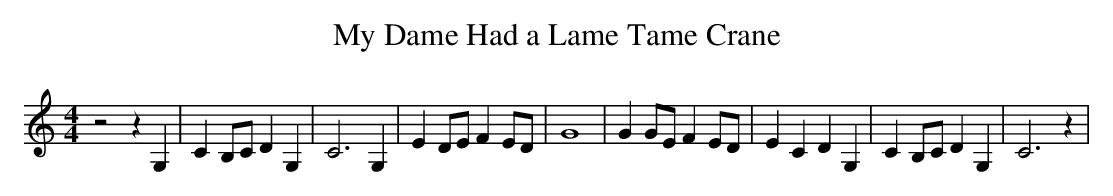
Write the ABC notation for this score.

X:1
T:My Dame Had a Lame Tame Crane
M:4/4
L:1/4
K:C
 z2 z G,| C B,/2C/2 D G,| C3 G,| E D/2E/2 F E/2D/2| G4| G G/2E/2 F E/2D/2|\
 E C D G,| C B,/2C/2 D G,| C3 z|
